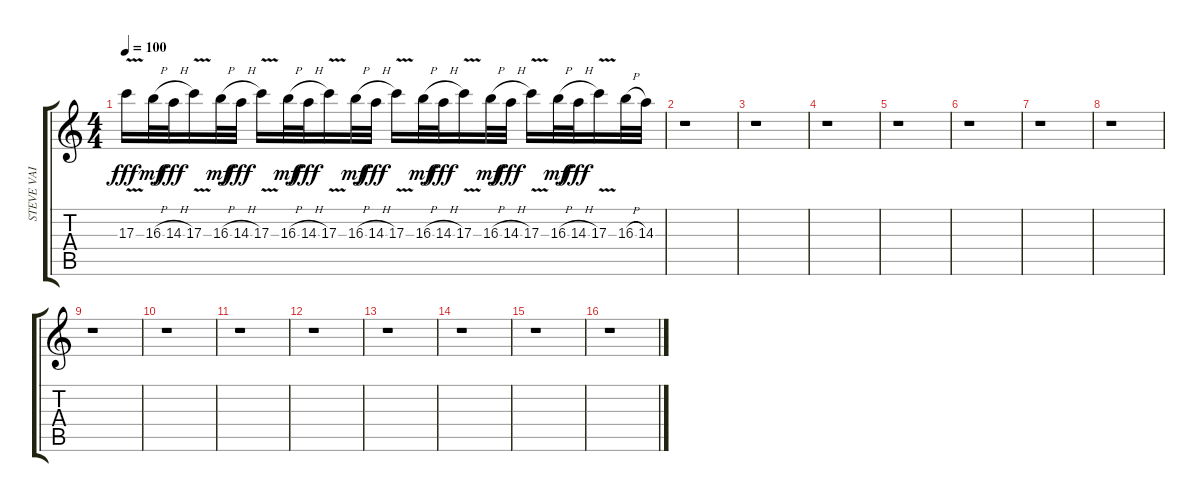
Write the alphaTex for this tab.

\track ("STEVE VAI (DELAY)" "STEVE VAI ") {instrument overdrivenguitar}
\staff {score tabs}
\tuning (E4 B3 G3 D3 A2 E2) {hide}
\ts (4 4)
\tempo 100
\clef g2
\ks c
17.3{v}.16{dy fff} 16.3{h}.32{dy mf} 14.3{h}.32{dy fff} 17.3{v}.16 16.3{h}.32{dy mf} 14.3{h}.32{dy fff} 17.3{v}.16 16.3{h}.32{dy mf} 14.3{h}.32{dy fff} 17.3{v}.16 16.3{h}.32{dy mf} 14.3{h}.32{dy fff} 17.3{v}.16 16.3{h}.32{dy mf} 14.3{h}.32{dy fff} 17.3{v}.16 16.3{h}.32{dy mf} 14.3{h}.32{dy fff} 17.3{v}.16 16.3{h}.32{dy mf} 14.3{h}.32{dy fff} 17.3{v}.16 16.3{h}.32{volume 10} 14.3.32 |
r.1 |
r.1 |
r.1 |
r.1 |
r.1 |
r.1 |
r.1 |
r.1 |
r.1 |
r.1 |
r.1 |
r.1 |
r.1 |
r.1 |
r.1
